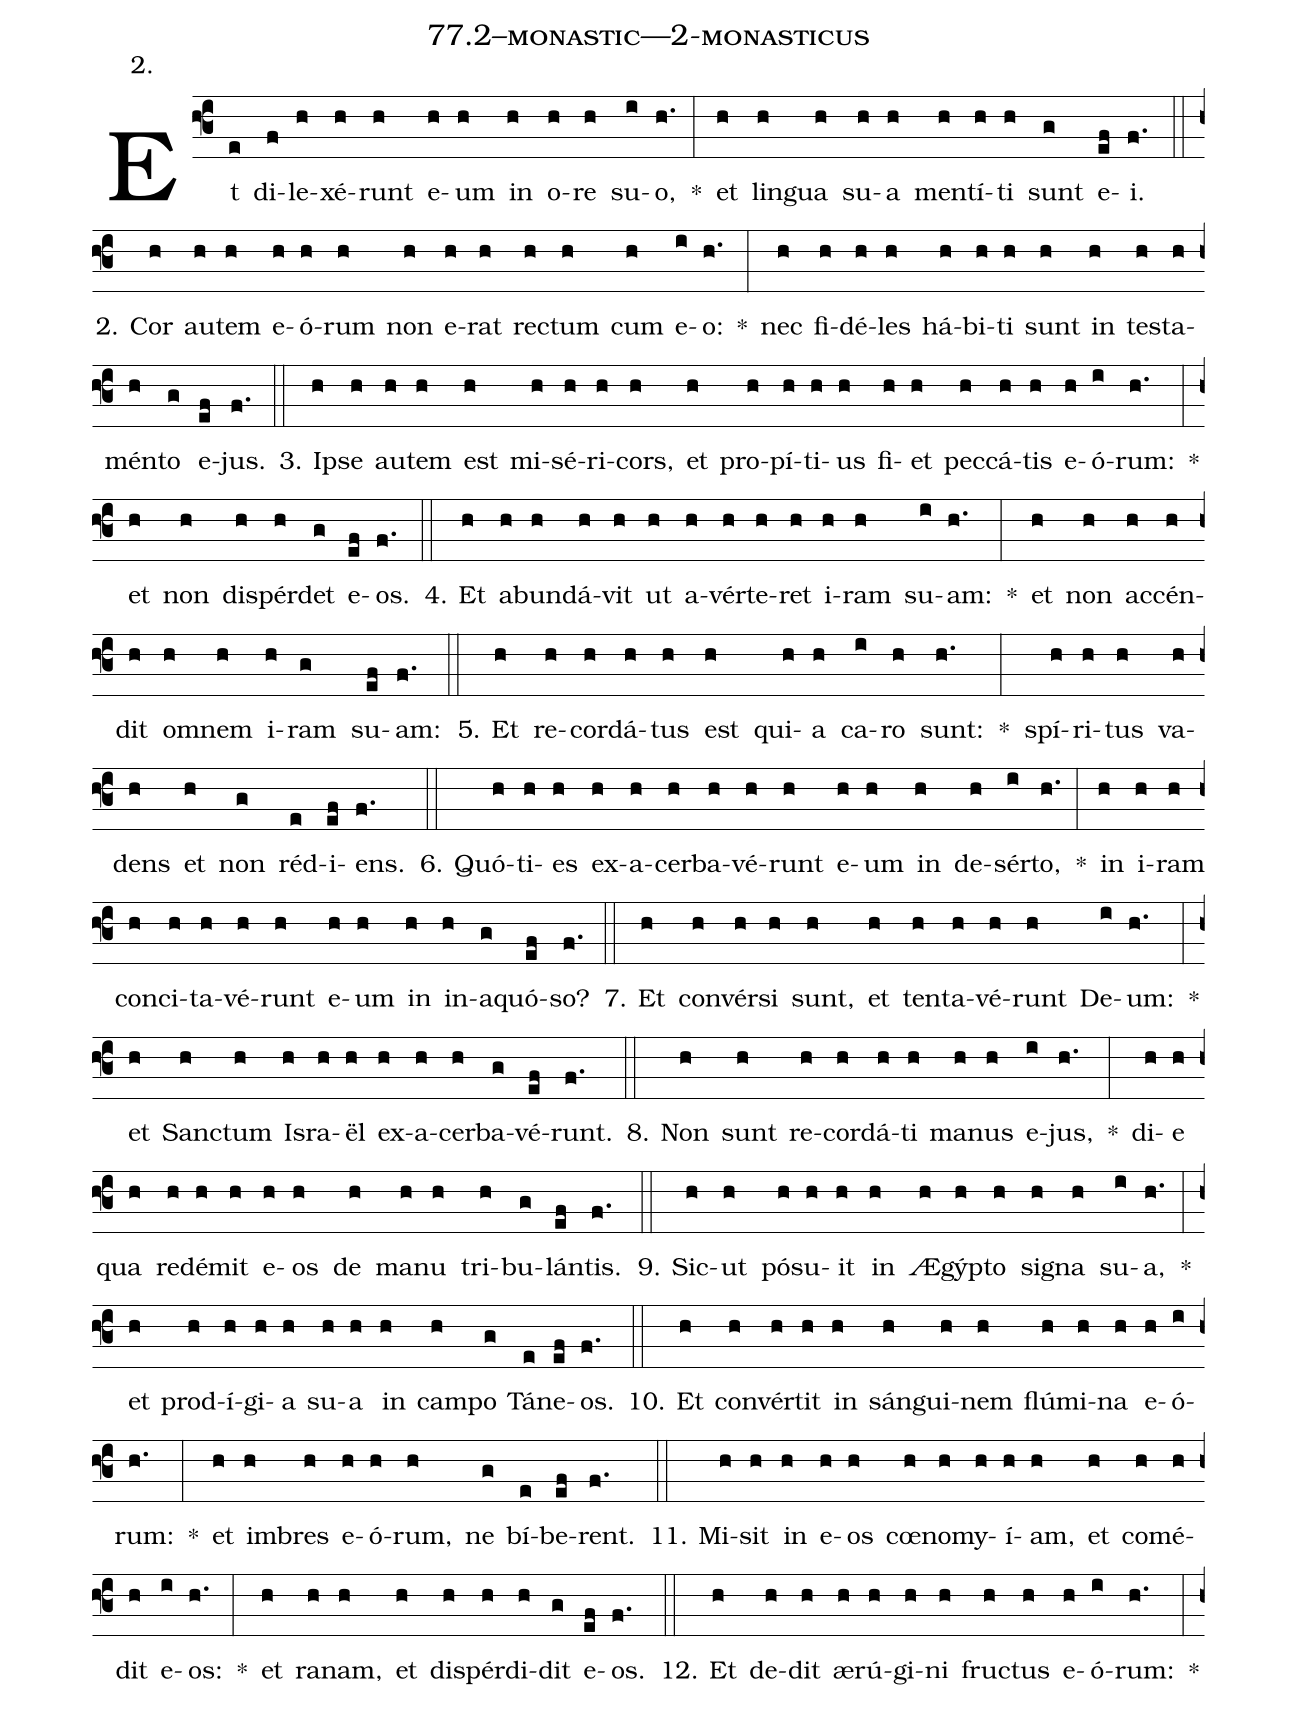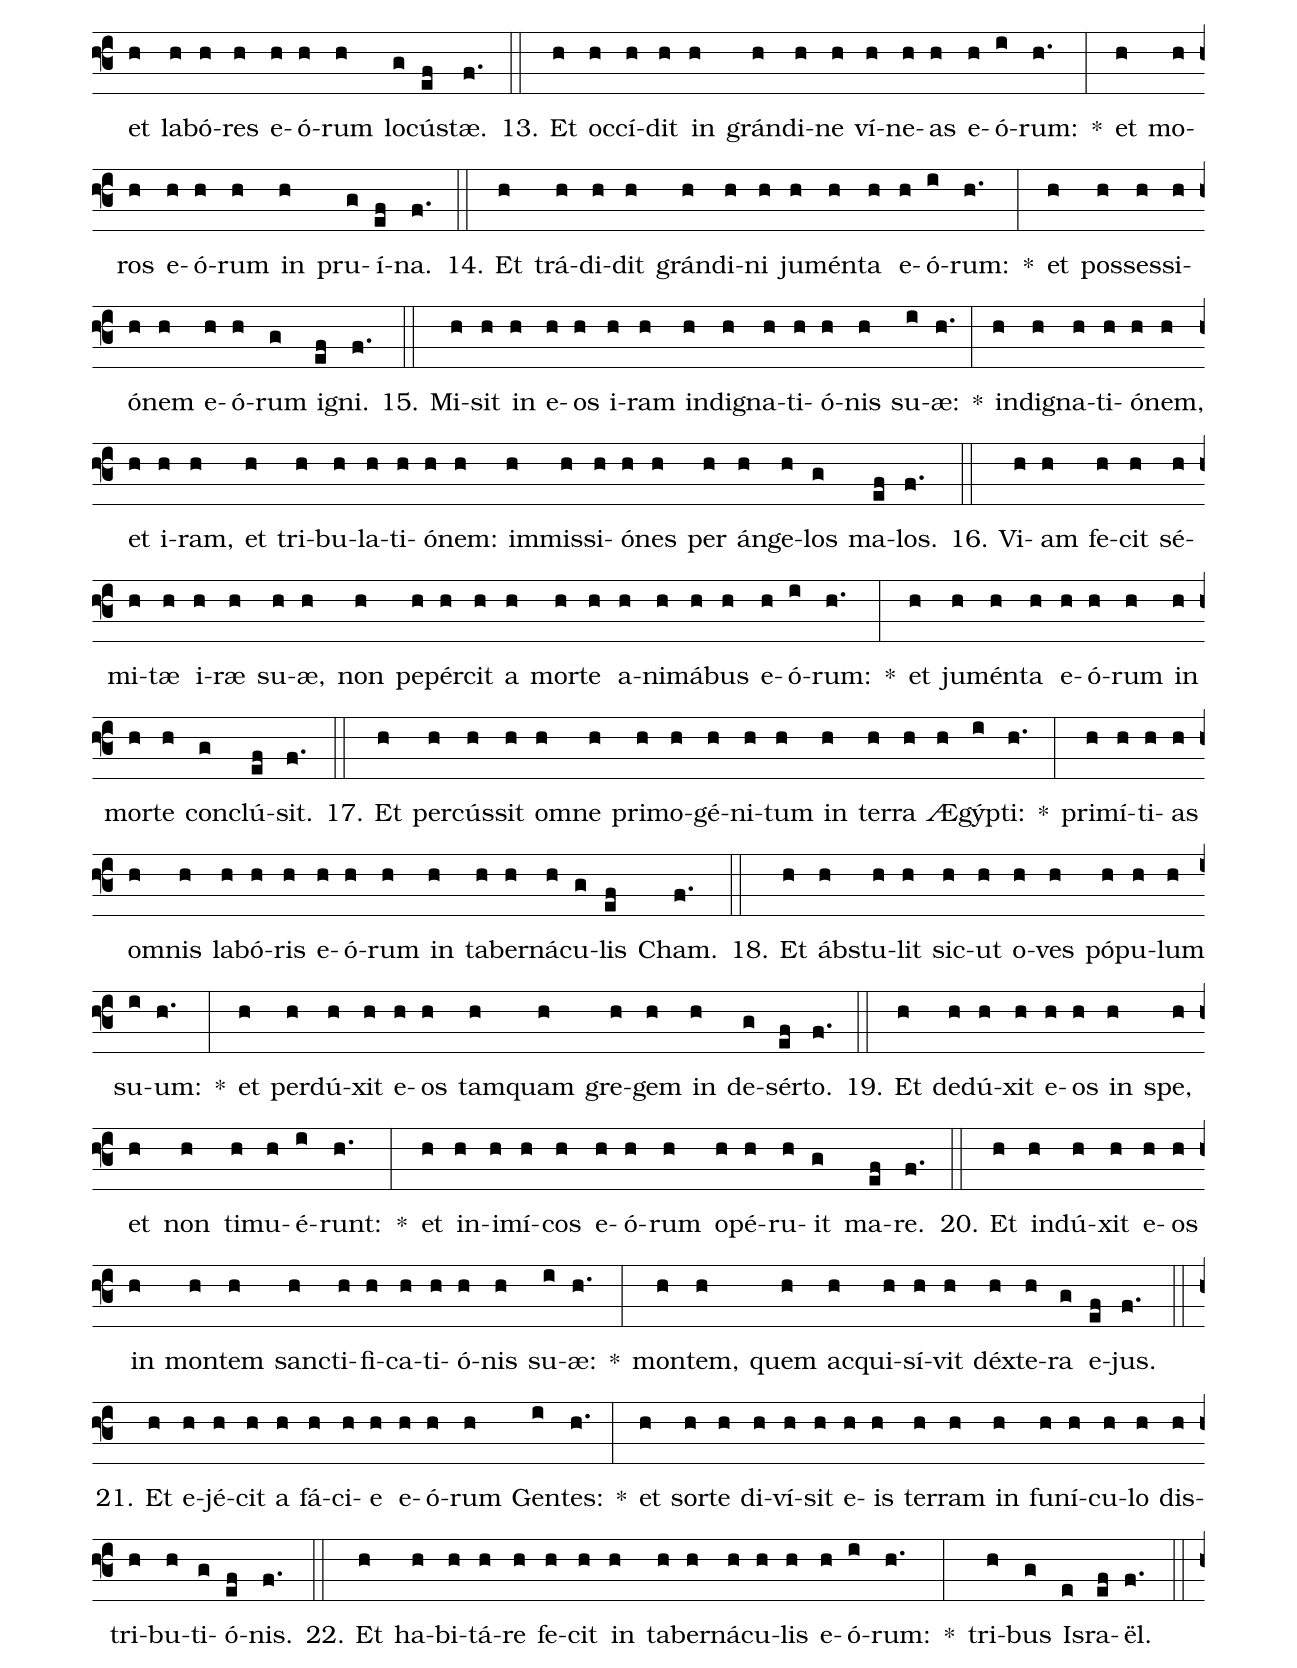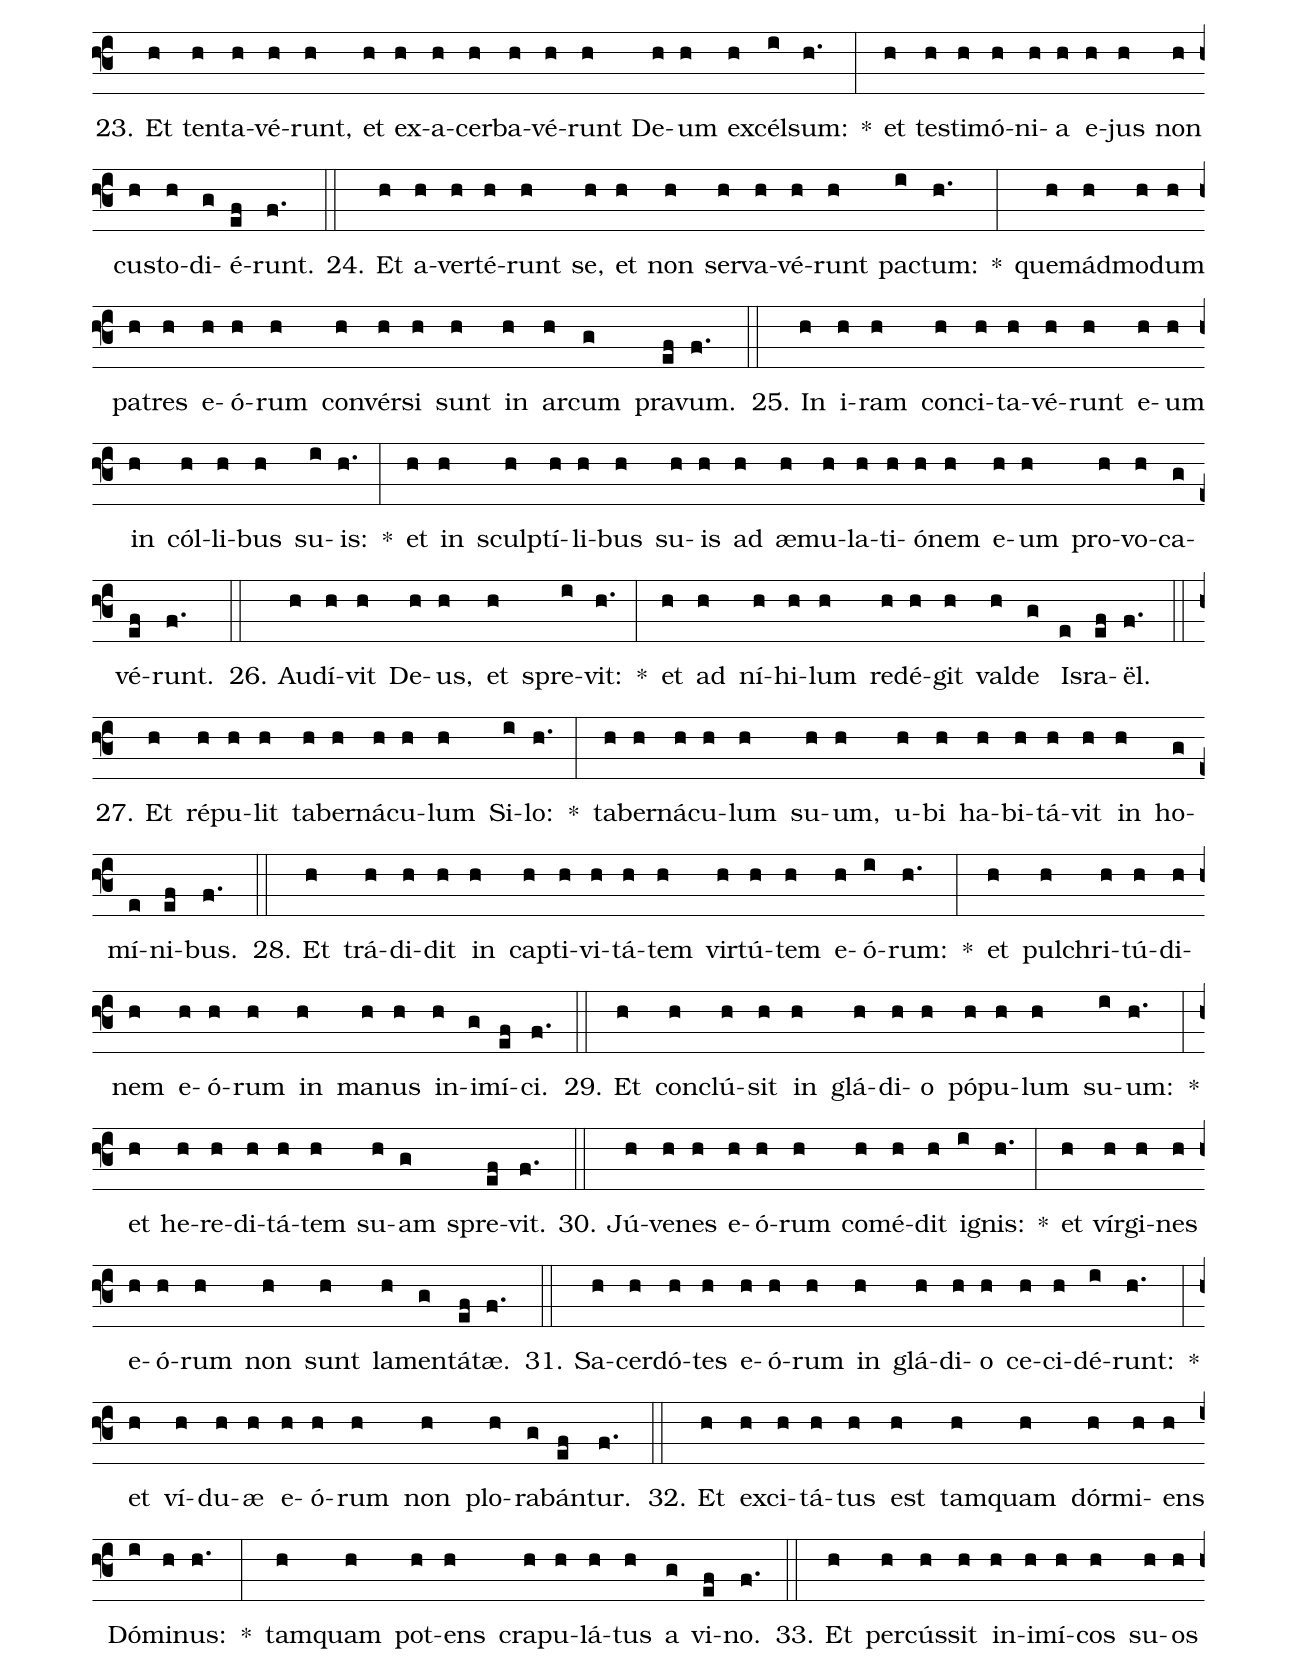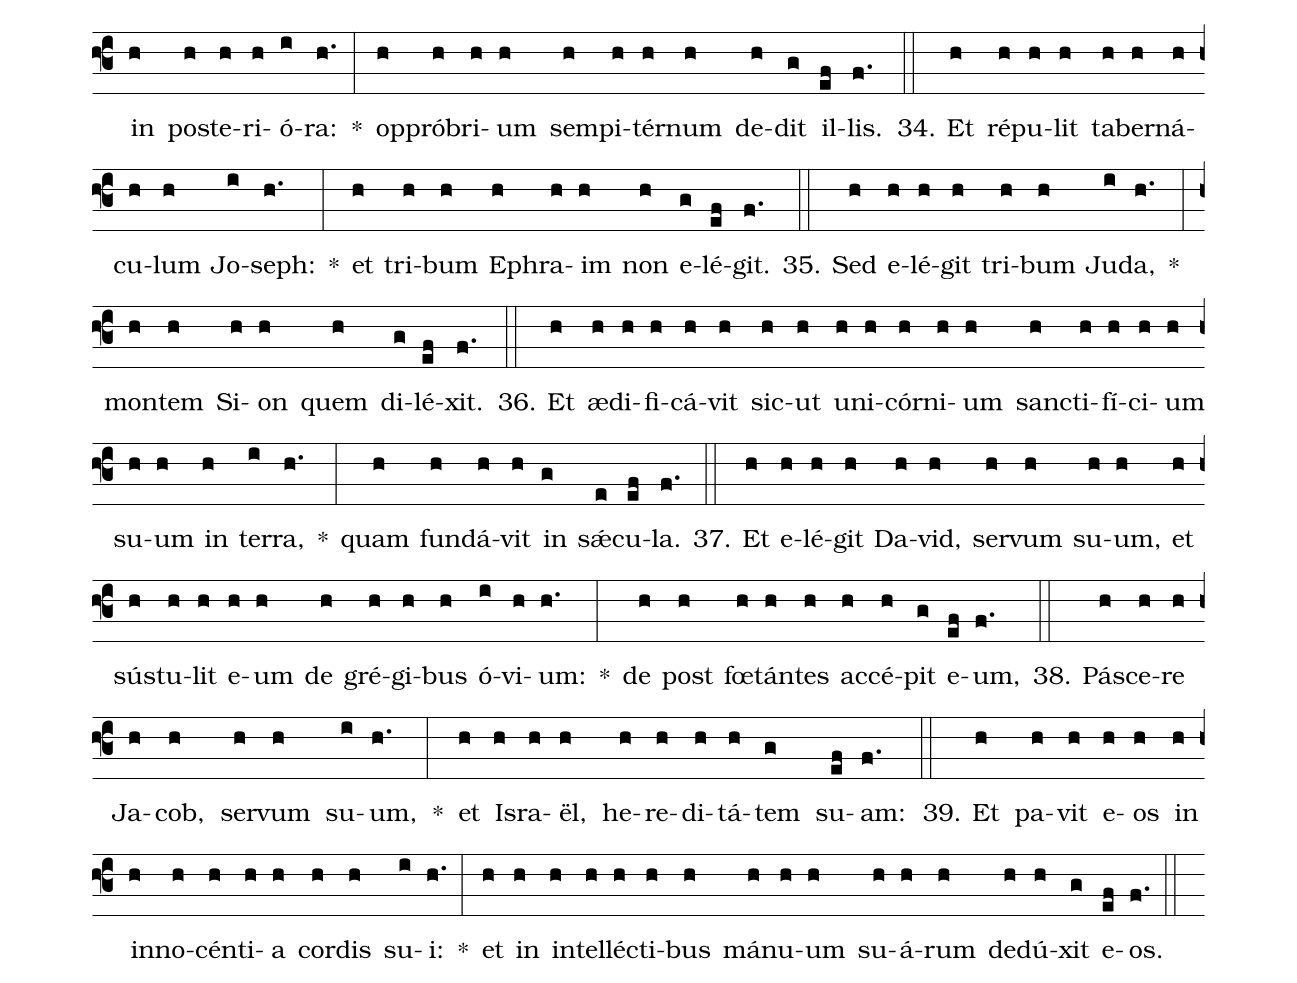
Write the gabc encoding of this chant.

name: 77.2--monastic---2-monasticus;
annotation: 2.;
%%
(f3)Et(e) di(f)le(h)xé(h)runt(h) e(h)um(h) in(h) o(h)re(h) su(i)o,(h.) *(:) et(h) lin(h)gua(h) su(h)a(h) men(h)tí(h)ti(h) sunt(g) e(ef)i.(f.) (::)
2. Cor(h) au(h)tem(h) e(h)ó(h)rum(h) non(h) e(h)rat(h) rec(h)tum(h) cum(h) e(i)o:(h.) *(:) nec(h) fi(h)dé(h)les(h) há(h)bi(h)ti(h) sunt(h) in(h) tes(h)ta(h)mén(h)to(g) e(ef)jus.(f.) (::)
3. Ip(h)se(h) au(h)tem(h) est(h) mi(h)sé(h)ri(h)cors,(h) et(h) pro(h)pí(h)ti(h)us(h) fi(h)et(h) pec(h)cá(h)tis(h) e(h)ó(i)rum:(h.) *(:) et(h) non(h) dis(h)pér(h)det(g) e(ef)os.(f.) (::)
4. Et(h) ab(h)un(h)dá(h)vit(h) ut(h) a(h)vér(h)te(h)ret(h) i(h)ram(h) su(i)am:(h.) *(:) et(h) non(h) ac(h)cén(h)dit(h) om(h)nem(h) i(h)ram(g) su(ef)am:(f.) (::)
5. Et(h) re(h)cor(h)dá(h)tus(h) est(h) qui(h)a(h) ca(i)ro(h) sunt:(h.) *(:) spí(h)ri(h)tus(h) va(h)dens(h) et(h) non(g) réd(e)i(ef)ens.(f.) (::)
6. Quó(h)ti(h)es(h) ex(h)a(h)cer(h)ba(h)vé(h)runt(h) e(h)um(h) in(h) de(h)sér(i)to,(h.) *(:) in(h) i(h)ram(h) con(h)ci(h)ta(h)vé(h)runt(h) e(h)um(h) in(h) in(h)a(g)quó(ef)so?(f.) (::)
7. Et(h) con(h)vér(h)si(h) sunt,(h) et(h) ten(h)ta(h)vé(h)runt(h) De(i)um:(h.) *(:) et(h) Sanc(h)tum(h) Is(h)ra(h)ël(h) ex(h)a(h)cer(h)ba(g)vé(ef)runt.(f.) (::)
8. Non(h) sunt(h) re(h)cor(h)dá(h)ti(h) ma(h)nus(h) e(i)jus,(h.) *(:) di(h)e(h) qua(h) red(h)é(h)mit(h) e(h)os(h) de(h) ma(h)nu(h) tri(h)bu(g)lán(ef)tis.(f.) (::)
9. Sic(h)ut(h) pó(h)su(h)it(h) in(h) Æ(h)gýp(h)to(h) si(h)gna(h) su(i)a,(h.) *(:) et(h) prod(h)í(h)gi(h)a(h) su(h)a(h) in(h) cam(h)po(g) Tá(e)ne(ef)os.(f.) (::)
10. Et(h) con(h)vér(h)tit(h) in(h) sán(h)gui(h)nem(h) flú(h)mi(h)na(h) e(h)ó(i)rum:(h.) *(:) et(h) im(h)bres(h) e(h)ó(h)rum,(h) ne(g) bí(e)be(ef)rent.(f.) (::)
11. Mi(h)sit(h) in(h) e(h)os(h) cœ(h)no(h)my(h)í(h)am,(h) et(h) com(h)é(h)dit(h) e(i)os:(h.) *(:) et(h) ra(h)nam,(h) et(h) dis(h)pér(h)di(h)dit(g) e(ef)os.(f.) (::)
12. Et(h) de(h)dit(h) æ(h)rú(h)gi(h)ni(h) fruc(h)tus(h) e(h)ó(i)rum:(h.) *(:) et(h) la(h)bó(h)res(h) e(h)ó(h)rum(h) lo(g)cús(ef)tæ.(f.) (::)
13. Et(h) oc(h)cí(h)dit(h) in(h) grán(h)di(h)ne(h) ví(h)ne(h)as(h) e(h)ó(i)rum:(h.) *(:) et(h) mo(h)ros(h) e(h)ó(h)rum(h) in(h) pru(g)í(ef)na.(f.) (::)
14. Et(h) trá(h)di(h)dit(h) grán(h)di(h)ni(h) ju(h)mén(h)ta(h) e(h)ó(i)rum:(h.) *(:) et(h) pos(h)ses(h)si(h)ó(h)nem(h) e(h)ó(h)rum(g) i(ef)gni.(f.) (::)
15. Mi(h)sit(h) in(h) e(h)os(h) i(h)ram(h) in(h)di(h)gna(h)ti(h)ó(h)nis(h) su(i)æ:(h.) *(:) in(h)di(h)gna(h)ti(h)ó(h)nem,(h) et(h) i(h)ram,(h) et(h) tri(h)bu(h)la(h)ti(h)ó(h)nem:(h) im(h)mis(h)si(h)ó(h)nes(h) per(h) án(h)ge(h)los(g) ma(ef)los.(f.) (::)
16. Vi(h)am(h) fe(h)cit(h) sé(h)mi(h)tæ(h) i(h)ræ(h) su(h)æ,(h) non(h) pe(h)pér(h)cit(h) a(h) mor(h)te(h) a(h)ni(h)má(h)bus(h) e(h)ó(i)rum:(h.) *(:) et(h) ju(h)mén(h)ta(h) e(h)ó(h)rum(h) in(h) mor(h)te(h) con(g)clú(ef)sit.(f.) (::)
17. Et(h) per(h)cús(h)sit(h) om(h)ne(h) pri(h)mo(h)gé(h)ni(h)tum(h) in(h) ter(h)ra(h) Æ(h)gýp(i)ti:(h.) *(:) pri(h)mí(h)ti(h)as(h) om(h)nis(h) la(h)bó(h)ris(h) e(h)ó(h)rum(h) in(h) ta(h)ber(h)ná(h)cu(g)lis(ef) Cham.(f.) (::)
18. Et(h) ábs(h)tu(h)lit(h) sic(h)ut(h) o(h)ves(h) pó(h)pu(h)lum(h) su(i)um:(h.) *(:) et(h) per(h)dú(h)xit(h) e(h)os(h) tam(h)quam(h) gre(h)gem(h) in(h) de(g)sér(ef)to.(f.) (::)
19. Et(h) de(h)dú(h)xit(h) e(h)os(h) in(h) spe,(h) et(h) non(h) ti(h)mu(h)é(i)runt:(h.) *(:) et(h) in(h)i(h)mí(h)cos(h) e(h)ó(h)rum(h) o(h)pé(h)ru(h)it(g) ma(ef)re.(f.) (::)
20. Et(h) in(h)dú(h)xit(h) e(h)os(h) in(h) mon(h)tem(h) sanc(h)ti(h)fi(h)ca(h)ti(h)ó(h)nis(h) su(i)æ:(h.) *(:) mon(h)tem,(h) quem(h) ac(h)qui(h)sí(h)vit(h) déx(h)te(h)ra(g) e(ef)jus.(f.) (::)
21. Et(h) e(h)jé(h)cit(h) a(h) fá(h)ci(h)e(h) e(h)ó(h)rum(h) Gen(i)tes:(h.) *(:) et(h) sor(h)te(h) di(h)ví(h)sit(h) e(h)is(h) ter(h)ram(h) in(h) fu(h)ní(h)cu(h)lo(h) dis(h)tri(h)bu(h)ti(g)ó(ef)nis.(f.) (::)
22. Et(h) ha(h)bi(h)tá(h)re(h) fe(h)cit(h) in(h) ta(h)ber(h)ná(h)cu(h)lis(h) e(h)ó(i)rum:(h.) *(:) tri(h)bus(g) Is(e)ra(ef)ël.(f.) (::)
23. Et(h) ten(h)ta(h)vé(h)runt,(h) et(h) ex(h)a(h)cer(h)ba(h)vé(h)runt(h) De(h)um(h) ex(h)cél(i)sum:(h.) *(:) et(h) tes(h)ti(h)mó(h)ni(h)a(h) e(h)jus(h) non(h) cus(h)to(h)di(g)é(ef)runt.(f.) (::)
24. Et(h) a(h)ver(h)té(h)runt(h) se,(h) et(h) non(h) ser(h)va(h)vé(h)runt(h) pac(i)tum:(h.) *(:) quem(h)ád(h)mo(h)dum(h) pa(h)tres(h) e(h)ó(h)rum(h) con(h)vér(h)si(h) sunt(h) in(h) ar(h)cum(g) pra(ef)vum.(f.) (::)
25. In(h) i(h)ram(h) con(h)ci(h)ta(h)vé(h)runt(h) e(h)um(h) in(h) cól(h)li(h)bus(h) su(i)is:(h.) *(:) et(h) in(h) sculp(h)tí(h)li(h)bus(h) su(h)is(h) ad(h) æ(h)mu(h)la(h)ti(h)ó(h)nem(h) e(h)um(h) pro(h)vo(h)ca(g)vé(ef)runt.(f.) (::)
26. Au(h)dí(h)vit(h) De(h)us,(h) et(h) spre(i)vit:(h.) *(:) et(h) ad(h) ní(h)hi(h)lum(h) red(h)é(h)git(h) val(h)de(g) Is(e)ra(ef)ël.(f.) (::)
27. Et(h) ré(h)pu(h)lit(h) ta(h)ber(h)ná(h)cu(h)lum(h) Si(i)lo:(h.) *(:) ta(h)ber(h)ná(h)cu(h)lum(h) su(h)um,(h) u(h)bi(h) ha(h)bi(h)tá(h)vit(h) in(h) ho(g)mí(e)ni(ef)bus.(f.) (::)
28. Et(h) trá(h)di(h)dit(h) in(h) cap(h)ti(h)vi(h)tá(h)tem(h) vir(h)tú(h)tem(h) e(h)ó(i)rum:(h.) *(:) et(h) pul(h)chri(h)tú(h)di(h)nem(h) e(h)ó(h)rum(h) in(h) ma(h)nus(h) in(h)i(g)mí(ef)ci.(f.) (::)
29. Et(h) con(h)clú(h)sit(h) in(h) glá(h)di(h)o(h) pó(h)pu(h)lum(h) su(i)um:(h.) *(:) et(h) he(h)re(h)di(h)tá(h)tem(h) su(h)am(g) spre(ef)vit.(f.) (::)
30. Jú(h)ve(h)nes(h) e(h)ó(h)rum(h) com(h)é(h)dit(h) i(i)gnis:(h.) *(:) et(h) vír(h)gi(h)nes(h) e(h)ó(h)rum(h) non(h) sunt(h) la(h)men(g)tá(ef)tæ.(f.) (::)
31. Sa(h)cer(h)dó(h)tes(h) e(h)ó(h)rum(h) in(h) glá(h)di(h)o(h) ce(h)ci(h)dé(i)runt:(h.) *(:) et(h) ví(h)du(h)æ(h) e(h)ó(h)rum(h) non(h) plo(h)ra(g)bán(ef)tur.(f.) (::)
32. Et(h) ex(h)ci(h)tá(h)tus(h) est(h) tam(h)quam(h) dór(h)mi(h)ens(h) Dó(i)mi(h)nus:(h.) *(:) tam(h)quam(h) pot(h)ens(h) cra(h)pu(h)lá(h)tus(h) a(g) vi(ef)no.(f.) (::)
33. Et(h) per(h)cús(h)sit(h) in(h)i(h)mí(h)cos(h) su(h)os(h) in(h) post(h)e(h)ri(h)ó(i)ra:(h.) *(:) op(h)pró(h)bri(h)um(h) sem(h)pi(h)tér(h)num(h) de(h)dit(g) il(ef)lis.(f.) (::)
34. Et(h) ré(h)pu(h)lit(h) ta(h)ber(h)ná(h)cu(h)lum(h) Jo(i)seph:(h.) *(:) et(h) tri(h)bum(h) E(h)phra(h)im(h) non(h) e(g)lé(ef)git.(f.) (::)
35. Sed(h) e(h)lé(h)git(h) tri(h)bum(h) Ju(i)da,(h.) *(:) mon(h)tem(h) Si(h)on(h) quem(h) di(g)lé(ef)xit.(f.) (::)
36. Et(h) æ(h)di(h)fi(h)cá(h)vit(h) sic(h)ut(h) u(h)ni(h)cór(h)ni(h)um(h) sanc(h)ti(h)fí(h)ci(h)um(h) su(h)um(h) in(h) ter(i)ra,(h.) *(:) quam(h) fun(h)dá(h)vit(h) in(g) sǽ(e)cu(ef)la.(f.) (::)
37. Et(h) e(h)lé(h)git(h) Da(h)vid,(h) ser(h)vum(h) su(h)um,(h) et(h) sús(h)tu(h)lit(h) e(h)um(h) de(h) gré(h)gi(h)bus(h) ó(i)vi(h)um:(h.) *(:) de(h) post(h) fœ(h)tán(h)tes(h) ac(h)cé(h)pit(g) e(ef)um,(f.) (::)
38. Pá(h)sce(h)re(h) Ja(h)cob,(h) ser(h)vum(h) su(i)um,(h.) *(:) et(h) Is(h)ra(h)ël,(h) he(h)re(h)di(h)tá(h)tem(g) su(ef)am:(f.) (::)
39. Et(h) pa(h)vit(h) e(h)os(h) in(h) in(h)no(h)cén(h)ti(h)a(h) cor(h)dis(h) su(i)i:(h.) *(:) et(h) in(h) in(h)tel(h)léc(h)ti(h)bus(h) má(h)nu(h)um(h) su(h)á(h)rum(h) de(h)dú(h)xit(g) e(ef)os.(f.) (::)
